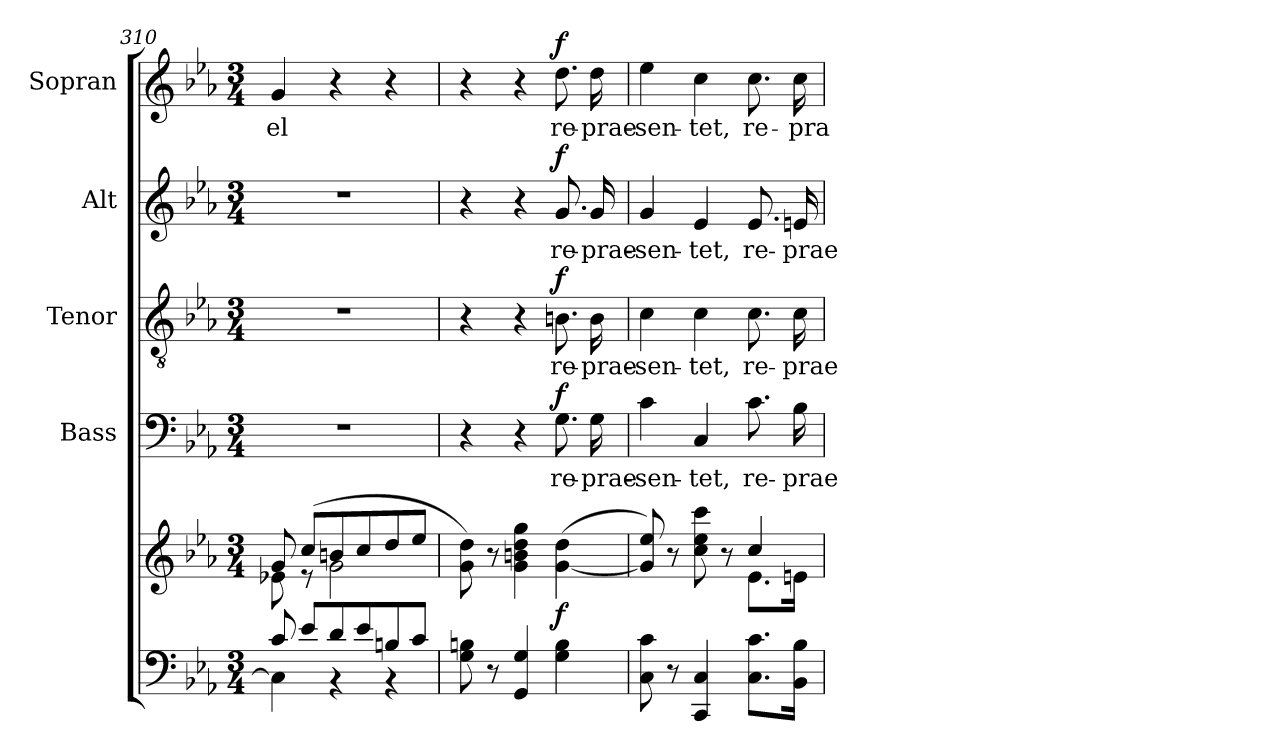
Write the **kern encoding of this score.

**kern	**kern	**dynam	**kern	**text	**dynam	**kern	**text	**dynam	**kern	**text	**dynam	**kern	**text	**dynam
*part5	*part5	*part5	*part4	*part4	*part4	*part3	*part3	*part3	*part2	*part2	*part2	*part1	*part1	*part1
*staff6	*staff5	*staff5/6	*staff4	*staff4	*staff4	*staff3	*staff3	*staff3	*staff2	*staff2	*staff2	*staff1	*staff1	*staff1
*	*	*	*I"Bass	*	*	*I"Tenor	*	*	*I"Alt	*	*	*I"Sopran	*	*
*	*	*	*I'B.	*	*	*I'T.	*	*	*I'A.	*	*	*I'S.	*	*
*clefF4	*clefG2	*	*clefF4	*	*	*clefGv2	*	*	*clefG2	*	*	*clefG2	*	*
*k[b-e-a-]	*k[b-e-a-]	*	*k[b-e-a-]	*	*	*k[b-e-a-]	*	*	*k[b-e-a-]	*	*	*k[b-e-a-]	*	*
*E-:	*E-:	*	*E-:	*	*	*E-:	*	*	*E-:	*	*	*E-:	*	*
*M3/4	*M3/4	*	*M3/4	*	*	*M3/4	*	*	*M3/4	*	*	*M3/4	*	*
=310	=310	=310	=310	=310	=310	=310	=310	=310	=310	=310	=310	=310	=310	=310
*^	*^	*	*	*	*	*	*	*	*	*	*	*	*	*
!	!	!	!	!	!	!	!	!	!	!	!	!	!	!	!LO:LY:b	!
8c/	4C\]	8g/	8e-X\	.	2.r	.	.	2.r	.	.	2.r	.	.	4g/	-el	.
8e-/L	.	(>8cc/L	8re	.	.	.	.	.	.	.	.	.	.	.	.	.
8d/	4r	8bn/	2g\	.	.	.	.	.	.	.	.	.	.	4r	.	.
8e-/	.	8cc/	.	.	.	.	.	.	.	.	.	.	.	.	.	.
8Bn/	4r	8dd/	.	.	.	.	.	.	.	.	.	.	.	4r	.	.
8c/J	.	8ee-/J	.	.	.	.	.	.	.	.	.	.	.	.	.	.
*v	*v	*	*	*	*	*	*	*	*	*	*	*	*	*	*	*
*	*v	*v	*	*	*	*	*	*	*	*	*	*	*	*	*
=311	=311	=311	=311	=311	=311	=311	=311	=311	=311	=311	=311	=311	=311	=311
8G\ 8Bn\	8g\ 8dd\)	.	4r	.	.	4r	.	.	4r	.	.	4r	.	.
8r	8r	.	.	.	.	.	.	.	.	.	.	.	.	.
4GG/ 4G/	4g\ 4bn\ 4dd\ 4gg\	.	4r	.	.	4r	.	.	4r	.	.	4r	.	.
!	!	!LO:DY:b	!	!LO:LY:b	!LO:DY:a	!	!LO:LY:b	!LO:DY:a	!	!LO:LY:b	!LO:DY:a	!	!LO:LY:b	!LO:DY:a
4G\ 4B\	(>[<4g\ 4dd\	f	8.G\	re-	f	8.Bn\	re-	f	8.g/	re-	f	8.dd\	re-	f
!	!	!	!	!LO:LY:b	!	!	!LO:LY:b	!	!	!LO:LY:b	!	!	!LO:LY:b	!
.	.	.	16G\	-prae-	.	16B\	-prae-	.	16g/	-prae-	.	16dd\	-prae-	.
!!LO:PB:g=z
=312	=312	=312	=312	=312	=312	=312	=312	=312	=312	=312	=312	=312	=312	=312
*	*^	*	*	*	*	*	*	*	*	*	*	*	*	*
!	!	!	!	!	!LO:LY:b	!	!	!LO:LY:b	!	!	!LO:LY:b	!	!	!LO:LY:b	!
8C\ 8c\	8g/] 8ee-/)	2ryy	.	4c\	-sen-	.	4c\	-sen-	.	4g/	-sen-	.	4ee-\	-sen-	.
8r	8r	.	.	.	.	.	.	.	.	.	.	.	.	.	.
!	!	!	!	!	!LO:LY:b	!	!	!LO:LY:b	!	!	!LO:LY:b	!	!	!LO:LY:b	!
4CC/ 4C/	8cc\ 8ee-\ 8ccc\	.	.	4C/	-tet,	.	4c\	-tet,	.	4e-/	-tet,	.	4cc\	-tet,	.
.	8r	.	.	.	.	.	.	.	.	.	.	.	.	.	.
!	!	!	!	!	!LO:LY:b	!	!	!LO:LY:b	!	!	!LO:LY:b	!	!	!LO:LY:b	!
8.C\ 8.c\L	4cc/	8.e-\L	.	8.c\	re-	.	8.c\	re-	.	8.e-/	re-	.	8.cc\	re-	.
!	!	!	!	!	!LO:LY:b	!	!	!LO:LY:b	!	!	!LO:LY:b	!	!	!LO:LY:b	!
16BB-\ 16B-\Jk	.	16en\Jk	.	16B-\	-prae-	.	16c\	-prae-	.	16en/	-prae-	.	16cc\	-pra-	.
*	*v	*v	*	*	*	*	*	*	*	*	*	*	*	*	*
=	=	=	=	=	=	=	=	=	=	=	=	=	=	=
*-	*-	*-	*-	*-	*-	*-	*-	*-	*-	*-	*-	*-	*-	*-
